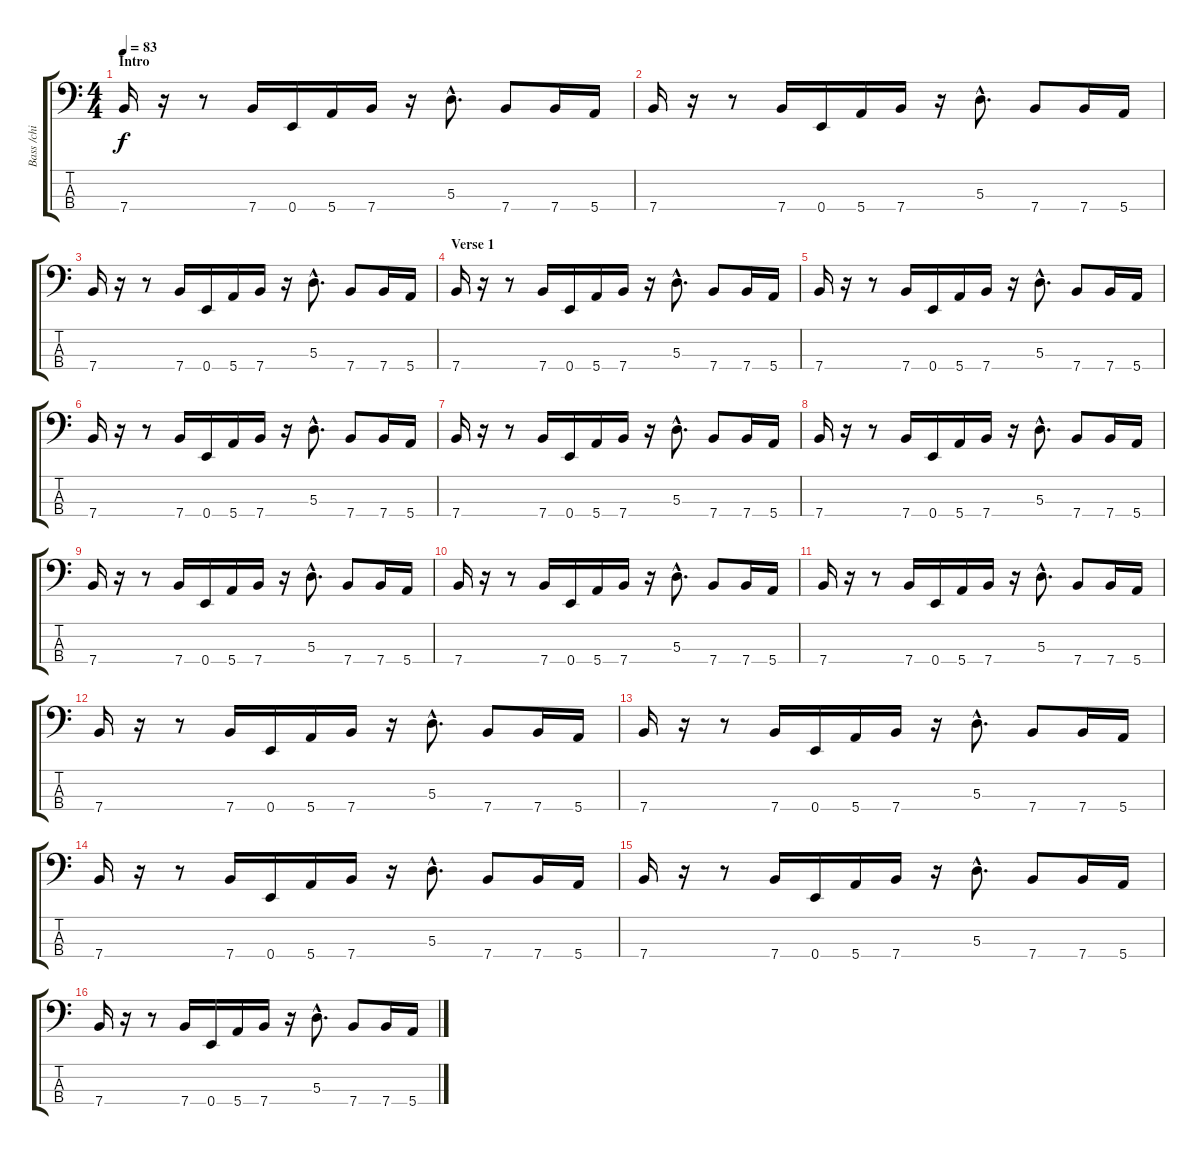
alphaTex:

\track ("Bass /chi Cheng" "Bass /chi ") {instrument electricbassfinger}
\staff {score tabs}
\tuning (G2 D2 A1 E1) {hide}
\ts (4 4)
\section ("" "Intro")
\tempo 83
\clef f4
\ks c
7.4.16{dy f instrument electricbassfinger} r.16 r.8 7.4.16 0.4.16 5.4.16 7.4.16 r.16 5.3{hac}.8{d} 7.4.8 7.4.16 5.4.16 |
7.4.16 r.16 r.8 7.4.16 0.4.16 5.4.16 7.4.16 r.16 5.3{hac}.8{d} 7.4.8 7.4.16 5.4.16 |
7.4.16 r.16 r.8 7.4.16 0.4.16 5.4.16 7.4.16 r.16 5.3{hac}.8{d} 7.4.8 7.4.16 5.4.16 |
\section ("" "Verse 1")
7.4.16 r.16 r.8 7.4.16 0.4.16 5.4.16 7.4.16 r.16 5.3{hac}.8{d} 7.4.8 7.4.16 5.4.16 |
7.4.16 r.16 r.8 7.4.16 0.4.16 5.4.16 7.4.16 r.16 5.3{hac}.8{d} 7.4.8 7.4.16 5.4.16 |
7.4.16 r.16 r.8 7.4.16 0.4.16 5.4.16 7.4.16 r.16 5.3{hac}.8{d} 7.4.8 7.4.16 5.4.16 |
7.4.16 r.16 r.8 7.4.16 0.4.16 5.4.16 7.4.16 r.16 5.3{hac}.8{d} 7.4.8 7.4.16 5.4.16 |
7.4.16 r.16 r.8 7.4.16 0.4.16 5.4.16 7.4.16 r.16 5.3{hac}.8{d} 7.4.8 7.4.16 5.4.16 |
7.4.16 r.16 r.8 7.4.16 0.4.16 5.4.16 7.4.16 r.16 5.3{hac}.8{d} 7.4.8 7.4.16 5.4.16 |
7.4.16 r.16 r.8 7.4.16 0.4.16 5.4.16 7.4.16 r.16 5.3{hac}.8{d} 7.4.8 7.4.16 5.4.16 |
7.4.16 r.16 r.8 7.4.16 0.4.16 5.4.16 7.4.16 r.16 5.3{hac}.8{d} 7.4.8 7.4.16 5.4.16 |
7.4.16 r.16 r.8 7.4.16 0.4.16 5.4.16 7.4.16 r.16 5.3{hac}.8{d} 7.4.8 7.4.16 5.4.16 |
7.4.16 r.16 r.8 7.4.16 0.4.16 5.4.16 7.4.16 r.16 5.3{hac}.8{d} 7.4.8 7.4.16 5.4.16 |
7.4.16 r.16 r.8 7.4.16 0.4.16 5.4.16 7.4.16 r.16 5.3{hac}.8{d} 7.4.8 7.4.16 5.4.16 |
7.4.16 r.16 r.8 7.4.16 0.4.16 5.4.16 7.4.16 r.16 5.3{hac}.8{d} 7.4.8 7.4.16 5.4.16 |
7.4.16 r.16 r.8 7.4.16 0.4.16 5.4.16 7.4.16 r.16 5.3{hac}.8{d} 7.4.8 7.4.16 5.4.16
